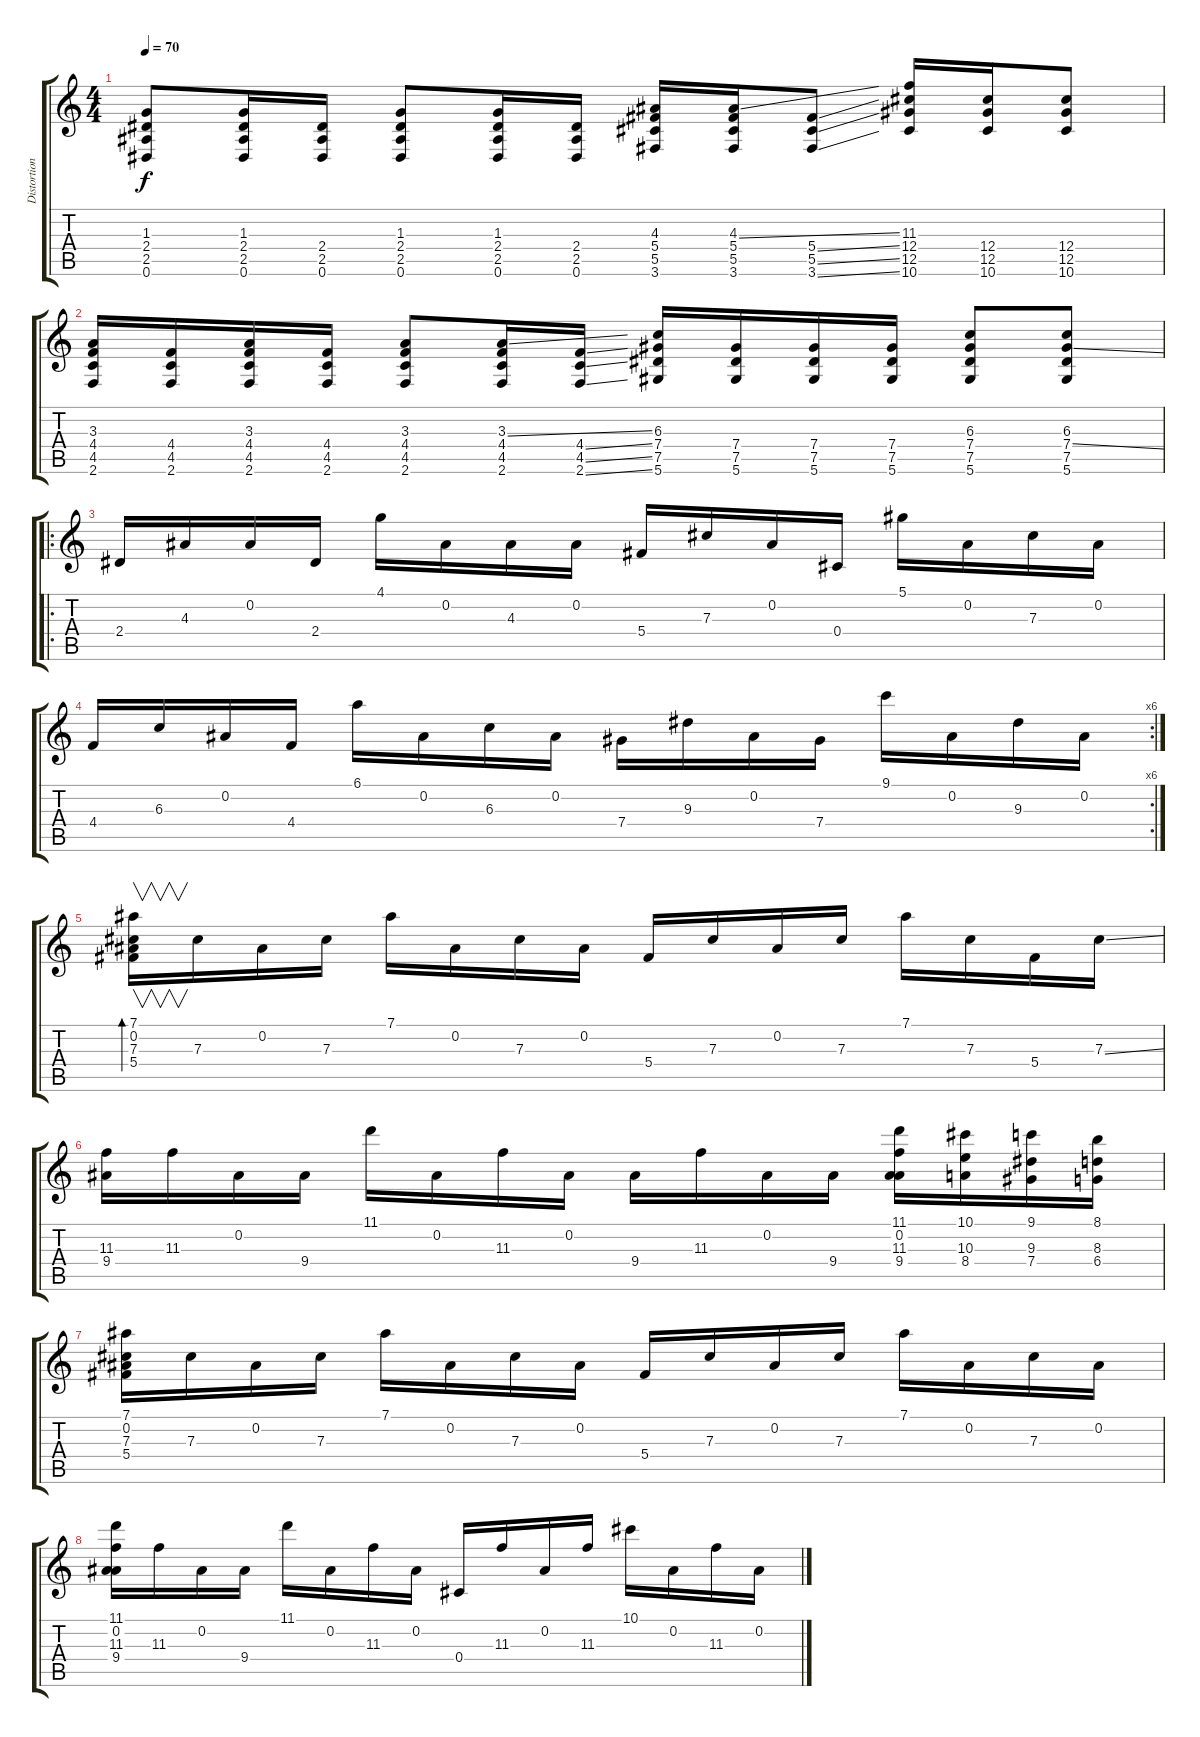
\track ("Distortion 2" "Distortion") {instrument distortionguitar}
\staff {score tabs}
\tuning (Eb4 Bb3 Gb3 Db3 Ab2 Eb2) {hide}
\ts (4 4)
\tempo 70
\clef g2
\ks c
(1.3 2.4 2.5 0.6).8{dy f} (1.3 2.4 2.5 0.6).16 (2.4 2.5 0.6).16 (1.3 2.4 2.5 0.6).8 (1.3 2.4 2.5 0.6).16 (2.4 2.5 0.6).16 (4.3 5.4 5.5 3.6).16 (4.3{ss} 5.4 5.5 3.6).16 (5.4{ss} 5.5{ss} 3.6{ss}).8 (11.3 12.4 12.5 10.6).16 (12.4 12.5 10.6).16 (12.4 12.5 10.6).8 |
(3.3 4.4 4.5 2.6).16 (4.4 4.5 2.6).16 (3.3 4.4 4.5 2.6).16 (4.4 4.5 2.6).16 (3.3 4.4 4.5 2.6).8 (3.3{ss} 4.4 4.5 2.6).16 (4.4{ss} 4.5{ss} 2.6{ss}).16 (6.3 7.4 7.5 5.6).16 (7.4 7.5 5.6).16 (7.4 7.5 5.6).16 (7.4 7.5 5.6).16 (6.3 7.4 7.5 5.6).8 (6.3 7.4{ss} 7.5 5.6).8 |
\ro
2.4.16{instrument electricguitarjazz} 4.3.16 0.2.16 2.4.16 4.1.16 0.2.16 4.3.16 0.2.16 5.4.16 7.3.16 0.2.16 0.4.16 5.1.16 0.2.16 7.3.16 0.2.16 |
\rc 6
4.4.16 6.3.16 0.2.16 4.4.16 6.1.16 0.2.16 6.3.16 0.2.16 7.4.16 9.3.16 0.2.16 7.4.16 9.1.16 0.2.16 9.3.16 0.2.16 |
(7.1 0.2 7.3 5.4).16{v bd 60 instrument electricguitarjazz} 7.3.16 0.2.16 7.3.16 7.1.16 0.2.16 7.3.16 0.2.16 5.4.16 7.3.16 0.2.16 7.3.16 7.1.16 7.3.16 5.4.16 7.3{ss}.16 |
(11.3 9.4).16 11.3.16 0.2.16 9.4.16 11.1.16 0.2.16 11.3.16 0.2.16 9.4.16 11.3.16 0.2.16 9.4.16 (11.1 0.2 11.3 9.4).16 (10.1 10.3 8.4).16 (9.1 9.3 7.4).16 (8.1 8.3 6.4).16 |
(7.1 0.2 7.3 5.4).16 7.3.16 0.2.16 7.3.16 7.1.16 0.2.16 7.3.16 0.2.16 5.4.16 7.3.16 0.2.16 7.3.16 7.1.16 0.2.16 7.3.16 0.2.16 |
(11.1 0.2 11.3 9.4).16 11.3.16 0.2.16 9.4.16 11.1.16 0.2.16 11.3.16 0.2.16 0.4.16 11.3.16 0.2.16 11.3.16 10.1.16 0.2.16 11.3.16 0.2.16
